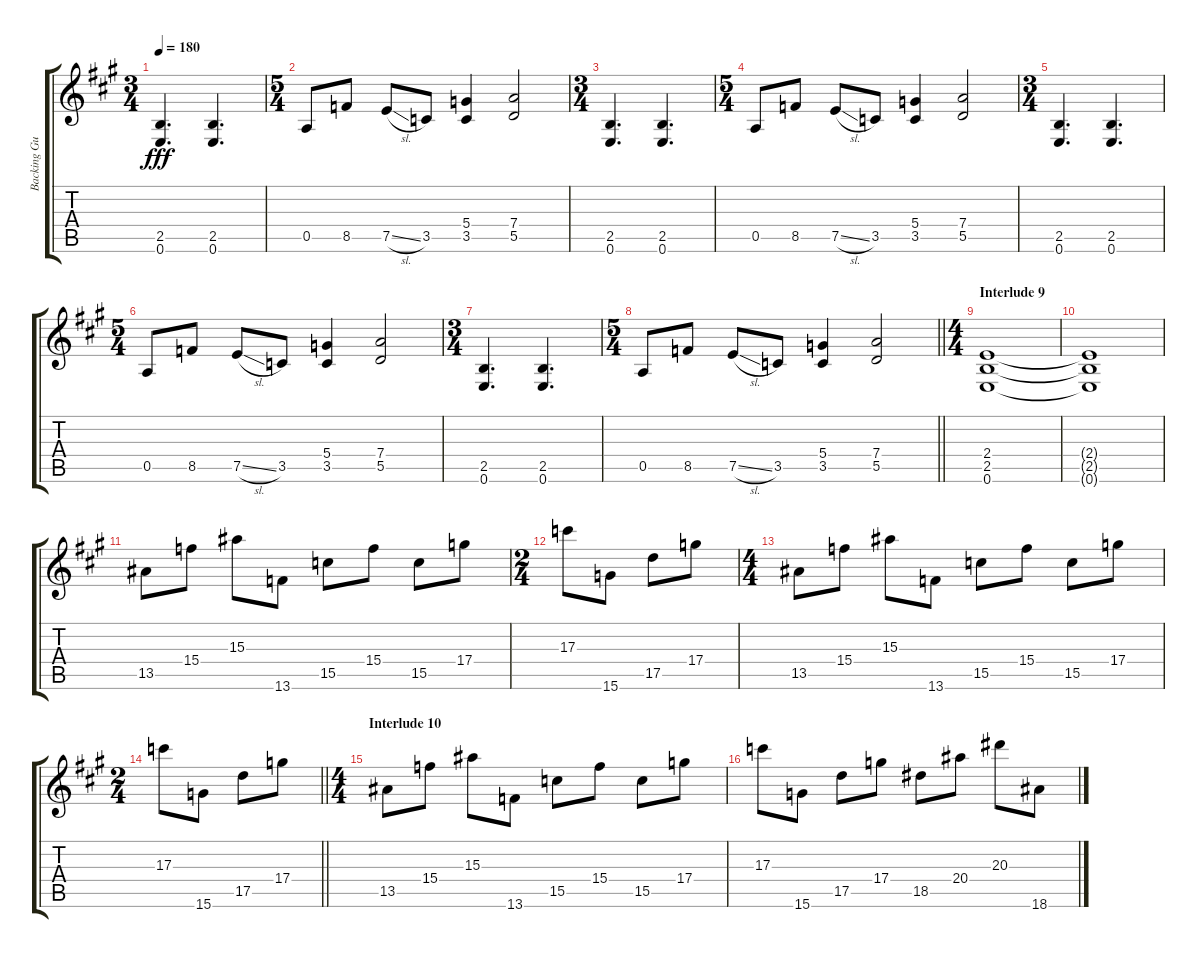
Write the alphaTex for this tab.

\track ("Backing Guitar" "Backing Gu") {instrument overdrivenguitar}
\staff {score tabs}
\tuning (E4 B3 G3 D3 A2 E2) {hide}
\ts (3 4)
\tempo 180
\clef g2
\ks a
(2.5 0.6).4{d dy fff} (2.5 0.6).4{d} |
\ts (5 4)
0.5.8 8.5.8 7.5{sl}.8 3.5.8 (5.4 3.5).4 (7.4 5.5).2 |
\ts (3 4)
(2.5 0.6).4{d} (2.5 0.6).4{d} |
\ts (5 4)
0.5.8 8.5.8 7.5{sl}.8 3.5.8 (5.4 3.5).4 (7.4 5.5).2 |
\ts (3 4)
(2.5 0.6).4{d} (2.5 0.6).4{d} |
\ts (5 4)
0.5.8 8.5.8 7.5{sl}.8 3.5.8 (5.4 3.5).4 (7.4 5.5).2 |
\ts (3 4)
(2.5 0.6).4{d} (2.5 0.6).4{d} |
\ts (5 4)
\barLineRight lightlight
0.5.8 8.5.8 7.5{sl}.8 3.5.8 (5.4 3.5).4 (7.4 5.5).2 |
\ts (4 4)
\section ("" "Interlude 9")
(2.4 2.5 0.6).1 |
(2.4{t} 2.5{t} 0.6{t}).1 |
13.5.8 15.4.8 15.3.8 13.6.8 15.5.8 15.4.8 15.5.8 17.4.8 |
\ts (2 4)
17.3.8 15.6.8 17.5.8 17.4.8 |
\ts (4 4)
13.5.8 15.4.8 15.3.8 13.6.8 15.5.8 15.4.8 15.5.8 17.4.8 |
\ts (2 4)
\barLineRight lightlight
17.3.8 15.6.8 17.5.8 17.4.8 |
\ts (4 4)
\section ("" "Interlude 10")
13.5.8 15.4.8 15.3.8 13.6.8 15.5.8 15.4.8 15.5.8 17.4.8 |
17.3.8 15.6.8 17.5.8 17.4.8 18.5.8 20.4.8 20.3.8 18.6.8
